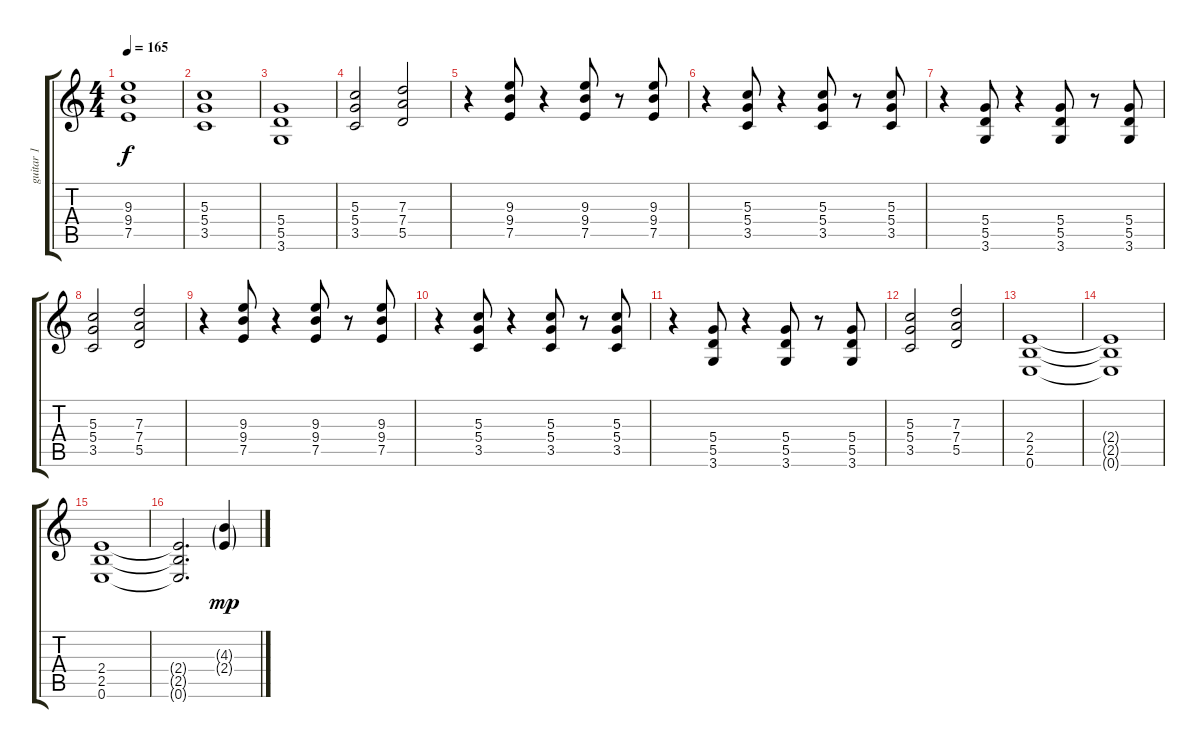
\track ("guitar 1" "guitar 1") {instrument overdrivenguitar}
\staff {score tabs}
\tuning (E4 B3 G3 D3 A2 E2) {hide}
\ts (4 4)
\tempo 165
\clef g2
\ks c
(9.3 9.4 7.5).1{dy f} |
(5.3 5.4 3.5).1 |
(5.4 5.5 3.6).1 |
(5.3 5.4 3.5).2 (7.3 7.4 5.5).2 |
r.4 (9.3 9.4 7.5).8 r.4 (9.3 9.4 7.5).8 r.8 (9.3 9.4 7.5).8 |
r.4 (5.3 5.4 3.5).8 r.4 (5.3 5.4 3.5).8 r.8 (5.3 5.4 3.5).8 |
r.4 (5.4 5.5 3.6).8 r.4 (5.4 5.5 3.6).8 r.8 (5.4 5.5 3.6).8 |
(5.3 5.4 3.5).2 (7.3 7.4 5.5).2 |
r.4 (9.3 9.4 7.5).8 r.4 (9.3 9.4 7.5).8 r.8 (9.3 9.4 7.5).8 |
r.4 (5.3 5.4 3.5).8 r.4 (5.3 5.4 3.5).8 r.8 (5.3 5.4 3.5).8 |
r.4 (5.4 5.5 3.6).8 r.4 (5.4 5.5 3.6).8 r.8 (5.4 5.5 3.6).8 |
(5.3 5.4 3.5).2 (7.3 7.4 5.5).2 |
(2.4 2.5 0.6).1 |
(2.4{t} 2.5{t} 0.6{t}).1 |
(2.4 2.5 0.6).1 |
(2.4{t} 2.5{t} 0.6{t}).2{d} (4.3{g} 2.4{g}).4{dy mp}
